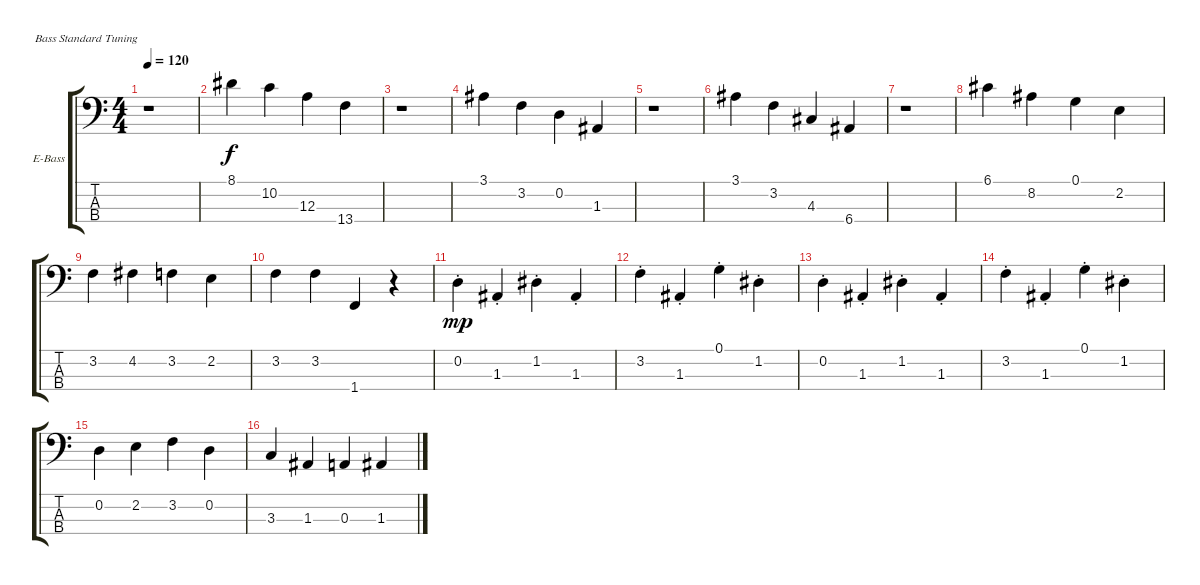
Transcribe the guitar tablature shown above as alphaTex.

\defaultSystemsLayout 4
\bracketExtendMode groupsimilarinstruments
\firstSystemTrackNameOrientation horizontal
\otherSystemsTrackNameOrientation horizontal
\track ("Electric Bass" "E-Bass") {instrument electricbassfinger}
\staff {score tabs}
\tuning (G2 D2 A1 E1)
\ts (4 4)
\tempo 120
\clef f4
\scale
0.333333
\ks c
r.1{dy f} |
\scale
0.333333 8.1.4 10.2.4 12.3.4 13.4.4 |
\scale
0.333333 r.1 |
\scale
0.333333 3.1.4 3.2.4 0.2.4 1.3.4 |
\scale
0.333333 r.1 |
\scale
0.333333 3.1.4 3.2.4 4.3.4 6.4.4 |
\scale
0.333333 r.1 |
\scale
0.333333 6.1.4 8.2.4 0.1.4 2.2.4 |
\scale
0.333333 3.2.4 4.2.4 3.2.4 2.2.4 |
\scale
0.333333 3.2.4 3.2.4 1.4.4 r.4 |
\scale
0.333333 0.2{st}.4{dy mp} 1.3{st}.4 1.2{st}.4 1.3{st}.4 |
\scale
0.333333 3.2{st}.4 1.3{st}.4 0.1{st}.4 1.2{st}.4 |
\scale
0.333333 0.2{st}.4 1.3{st}.4 1.2{st}.4 1.3{st}.4 |
\scale
0.333333 3.2{st}.4 1.3{st}.4 0.1{st}.4 1.2{st}.4 |
\scale
0.333333 0.2.4 2.2.4 3.2.4 0.2.4 |
\scale
0.333333 3.3.4 1.3.4 0.3.4 1.3.4
